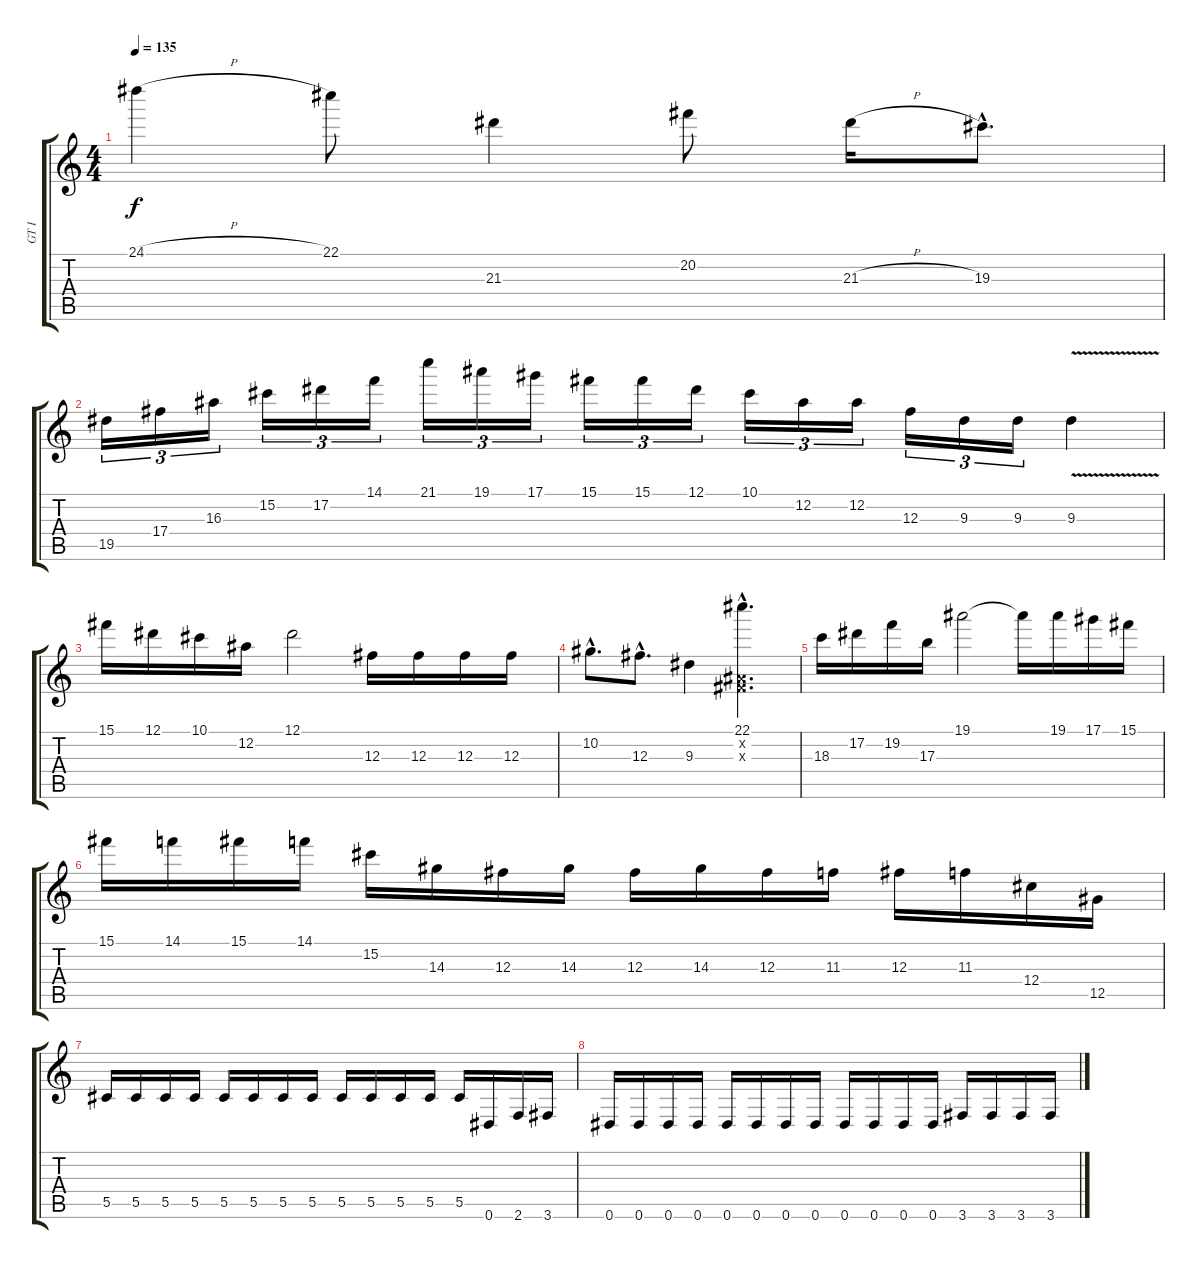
\track ("GT I" "GT I") {instrument distortionguitar}
\staff {score tabs}
\tuning (Eb4 Bb3 Gb3 Db3 Ab2 Eb2) {hide}
\ts (4 4)
\tempo 135
\clef g2
\ks c
24.1{h}.4{dy f} 22.1.8 21.3.4 20.2.8 21.3{h}.16 19.3{hac}.8{d} |
19.5.16{tu (3 2)} 17.4.16{tu (3 2)} 16.3.16{tu (3 2)} 15.2.16{tu (3 2)} 17.2.16{tu (3 2)} 14.1.16{tu (3 2)} 21.1.16{tu (3 2)} 19.1.16{tu (3 2)} 17.1.16{tu (3 2)} 15.1.16{tu (3 2)} 15.1.16{tu (3 2)} 12.1.16{tu (3 2)} 10.1.16{tu (3 2)} 12.2.16{tu (3 2)} 12.2.16{tu (3 2)} 12.3.16{tu (3 2)} 9.3.16{tu (3 2)} 9.3.16{tu (3 2)} 9.3{v}.4 |
15.1.16 12.1.16 10.1.16 12.2.16 12.1.2 12.3.16 12.3.16 12.3.16 12.3.16 |
10.2{hac}.8{d} 12.3{hac}.8{d} 9.3.4 (22.1{hac} 0.2{hac x} 0.3{hac x}).4{d} |
18.3.16 17.2.16 19.2.16 17.3.16 19.1.2 19.1{t}.16 19.1.16 17.1.16 15.1.16 |
15.1.16 14.1.16 15.1.16 14.1.16 15.2.16 14.3.16 12.3.16 14.3.16 12.3.16 14.3.16 12.3.16 11.3.16 12.3.16 11.3.16 12.4.16 12.5.16 |
5.5.16 5.5.16 5.5.16 5.5.16 5.5.16 5.5.16 5.5.16 5.5.16 5.5.16 5.5.16 5.5.16 5.5.16 5.5.16 0.6.16 2.6.16 3.6.16 |
0.6.16 0.6.16 0.6.16 0.6.16 0.6.16 0.6.16 0.6.16 0.6.16 0.6.16 0.6.16 0.6.16 0.6.16 3.6.16 3.6.16 3.6.16 3.6.16
